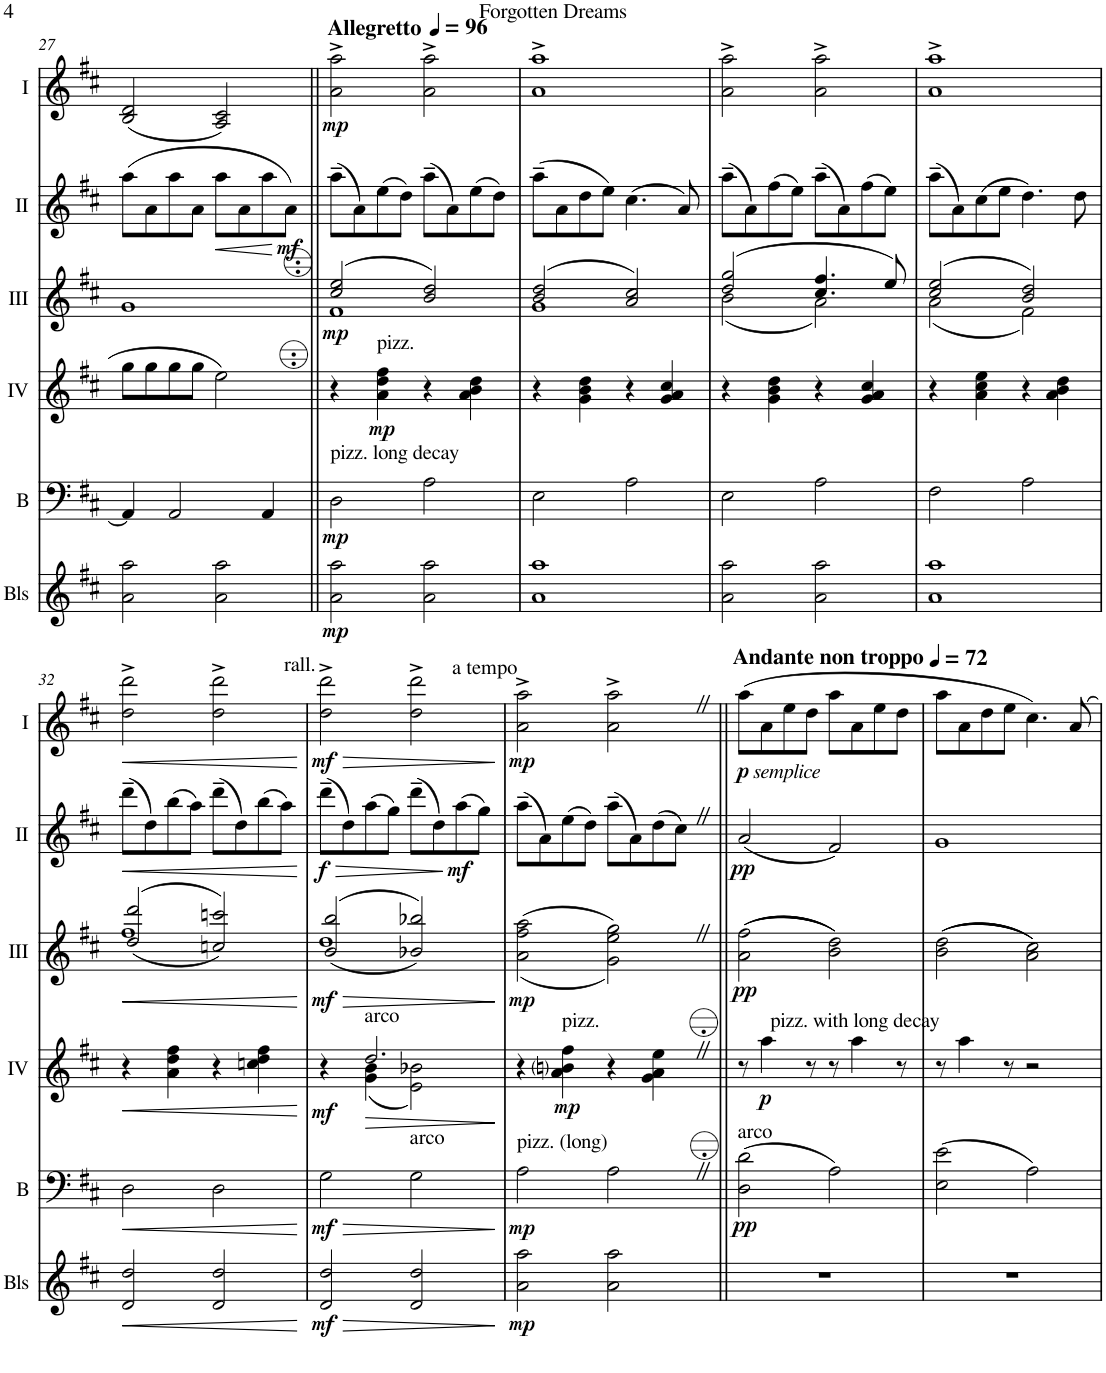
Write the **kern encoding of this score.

**kern	**dynam	**kern	**dynam	**kern	**dynam	**kern	**dynam	**kern	**dynam	**kern	**dynam
*part6	*part6	*part5	*part5	*part4	*part4	*part3	*part3	*part2	*part2	*part1	*part1
*staff6	*staff6	*staff5	*staff5	*staff4	*staff4	*staff3	*staff3	*staff2	*staff2	*staff1	*staff1
*I"Bells	*	*I"Bass	*	*I"Acc. 4	*	*I"Acc. 3	*	*I"Acc. 2	*	*I"Acc. 1	*
*I'Bls	*	*I'B	*	*	*	*	*	*	*	*	*
!!LO:PB:g=z
*clefG2	*	*clefF4	*	*clefG2	*	*clefG2	*	*clefG2	*	*clefG2	*
*Trd-14c-24	*	*Trd7c12	*	*Trd7c12	*	*Trd7c12	*	*	*	*	*
*k[f#c#]	*	*k[f#c#]	*	*k[f#c#]	*	*k[f#c#]	*	*k[f#c#]	*	*k[f#c#]	*
*M4/4	*	*M4/4	*	*M4/4	*	*M4/4	*	*M4/4	*	*M4/4	*
=27	=27	=27	=27	=27	=27	=27	=27	=27	=27	=27	=27
2a\ 2aa\	.	4AA/]	.	8gg\L	.	1g	.	(8aa\L	.	(2B/ 2d/	.
.	.	.	.	8gg\	.	.	.	8a\	.	.	.
.	.	2AA/	.	8gg\	.	.	.	8aa\	.	.	.
.	.	.	.	8gg\J	.	.	.	8a\J	.	.	.
!	!	!	!	!	!	!	!	!	!LO:HP:b	!	!
2a\ 2aa\	.	.	.	2ee\	.	.	.	8aa\L	<	2A/ 2c#/)	.
.	.	.	.	.	.	.	.	8a\	.	.	.
.	.	4AA/	.	.	.	.	.	8aa\	.	.	.
!	!	!	!	!	!	!	!	!	!LO:DY:n=1:b	!	!
.	.	.	.	.	.	.	.	8a\J)	[ mf	.	.
=28||	=28||	=28||	=28||	=28||	=28||	=28||	=28||	=28||	=28||	=28||	=28||
*	*	*	*	*	*	*	*	*	*	*MM96	*
*	*	*	*	*	*	*^	*	*	*	*	*
!	!	!	!	!	!	!	!	!	!	!	!LO:TX:a:B:t=Allegretto	!
!	!	!LO:TX:a:t=pizz. long decay	!	!	!	!	!	!	!	!	!	!
!	!LO:DY:b	!	!LO:DY:b	!	!	!	!	!LO:DY:b	!	!	!	!LO:DY:b
2a\ 2aa\	mp	2D\	mp	4r	.	(2cc#/ 2ee/	1f#	mp	(8aa~\L	.	2a\^ 2aa\^	mp
.	.	.	.	.	.	.	.	.	8a\)	.	.	.
!	!	!	!	!LO:TX:a:t=pizz.	!	!	!	!	!	!	!	!
!	!	!	!	!	!LO:DY:b	!	!	!	!	!	!	!
.	.	.	.	4a\ 4dd\ 4ff#\	mp	.	.	.	(8ee\	.	.	.
.	.	.	.	.	.	.	.	.	8dd\J)	.	.	.
2a\ 2aa\	.	2A\	.	4r	.	2b/ 2dd/)	.	.	(8aa~\L	.	2a\^ 2aa\^	.
.	.	.	.	.	.	.	.	.	8a\)	.	.	.
.	.	.	.	4a\ 4b\ 4dd\	.	.	.	.	(8ee\	.	.	.
.	.	.	.	.	.	.	.	.	8dd\J)	.	.	.
=29	=29	=29	=29	=29	=29	=29	=29	=29	=29	=29	=29	=29
1a 1aa	.	2E\	.	4r	.	(2b/ 2dd/	1g	.	(8aa~\L	.	1a^ 1aa^	.
.	.	.	.	.	.	.	.	.	8a\	.	.	.
.	.	.	.	4g\ 4b\ 4dd\	.	.	.	.	8dd\	.	.	.
.	.	.	.	.	.	.	.	.	8ee\J)	.	.	.
.	.	2A\	.	4r	.	2a/ 2cc#/)	.	.	(4.cc#\	.	.	.
.	.	.	.	4g/ 4a/ 4cc#/	.	.	.	.	.	.	.	.
.	.	.	.	.	.	.	.	.	8a/)	.	.	.
=30	=30	=30	=30	=30	=30	=30	=30	=30	=30	=30	=30	=30
2a\ 2aa\	.	2E\	.	4r	.	(2dd/ 2gg/	(2b\	.	(8aa~\L	.	2a\^ 2aa\^	.
.	.	.	.	.	.	.	.	.	8a\)	.	.	.
.	.	.	.	4g\ 4b\ 4dd\	.	.	.	.	(8ff#\	.	.	.
.	.	.	.	.	.	.	.	.	8ee\J)	.	.	.
2a\ 2aa\	.	2A\	.	4r	.	4.cc#/ 4.ff#/	2a\)	.	(8aa~\L	.	2a\^ 2aa\^	.
.	.	.	.	.	.	.	.	.	8a\)	.	.	.
.	.	.	.	4g/ 4a/ 4cc#/	.	.	.	.	(8ff#\	.	.	.
.	.	.	.	.	.	8ee/)	.	.	8ee\J)	.	.	.
=31	=31	=31	=31	=31	=31	=31	=31	=31	=31	=31	=31	=31
1a 1aa	.	2F#\	.	4r	.	(2cc#/ 2ee/	(2a\	.	(8aa~\L	.	1a^ 1aa^	.
.	.	.	.	.	.	.	.	.	8a\)	.	.	.
.	.	.	.	4a\ 4cc#\ 4ee\	.	.	.	.	(8cc#\	.	.	.
.	.	.	.	.	.	.	.	.	8ee\J	.	.	.
.	.	2A\	.	4r	.	2b/ 2dd/)	2f#\)	.	4.dd\)	.	.	.
.	.	.	.	4a\ 4b\ 4dd\	.	.	.	.	.	.	.	.
.	.	.	.	.	.	.	.	.	8dd\	.	.	.
!!LO:LB:g=z
=32	=32	=32	=32	=32	=32	=32	=32	=32	=32	=32	=32	=32
!	!LO:HP:b	!	!LO:HP:b	!	!LO:HP:b	!	!	!LO:HP:b	!	!LO:HP:b	!	!LO:HP:b
2d/ 2dd/	<	2D\	<	4r	<	((<2dd/ 2ddd/	1ff#	<	(8ddd~\L	<	2dd\^ 2ddd\^	<
.	.	.	.	.	.	.	.	.	8dd\)	.	.	.
.	.	.	.	4a\ 4dd\ 4ff#\	.	.	.	.	(8bb\	.	.	.
.	.	.	.	.	.	.	.	.	8aa\J)	.	.	.
2d/ 2dd/	.	2D\	.	4r	.	2ccn/ 2cccn/))	.	.	(8ddd~\L	.	2dd\^ 2ddd\^	.
.	.	.	.	.	.	.	.	.	8dd\)	.	.	.
.	.	.	.	4ccn\ 4dd\ 4ff#\	.	.	.	.	(8bb\	.	.	.
.	.	.	.	.	.	.	.	.	8aa\J)	.	.	.
*	*	*	*	*	*	*v	*v	*	*	*	*	*
.	[	.	[	.	[	.	[	.	[	.	[
=33	=33	=33	=33	=33	=33	=33	=33	=33	=33	=33	=33
!	!	!	!	!	!	!	!	!	!	!LO:TX:a:t=rall.	!
!	!LO:HP:b	!	!LO:HP:b	!	!	!	!LO:HP:b	!	!LO:HP:b	!	!LO:HP:b
*	*	*	*	*^	*	*^	*	*	*	*	*
!	!LO:DY:n=1:b	!	!LO:DY:n=1:b	!	!	!LO:DY:b	!	!	!LO:DY:n=1:b	!	!LO:DY:n=1:b	!	!LO:DY:n=1:b
*	*	*	*	*	*	*	*	*	*	*	*	*^	*
2d/ 2dd/	> mf	2G\	> mf	4r	4ryy	mf	((<2b/ 2bb/	1dd	> mf	(8ddd~\L	> f	2dd\^ 2ddd\^	2.ryy	> mf
.	.	.	.	.	.	.	.	.	.	8dd\)	.	.	.	.
!	!	!	!	!LO:TX:a:t=arco	!	!	!	!	!	!	!	!	!	!
!	!	!	!	!	!	!LO:HP:b	!	!	!	!	!	!	!	!
.	.	.	.	2.dd/	(4g\ 4b\	>	.	.	.	(8aa\	.	.	.	.
.	.	.	.	.	.	.	.	.	.	8gg\J)	.	.	.	.
!	!	!LO:TX:a:t=arco	!	!	!	!	!	!	!	!	!	!	!	!
2d/ 2dd/	.	2G\	.	.	2e\ 2b-X\)	.	2b-X/ 2bb-X/))	.	.	(8ddd~\L	.	2dd\^ 2ddd\^	.	.
.	.	.	.	.	.	.	.	.	.	8dd\)	.	.	.	.
!	!	!	!	!	!	!	!	!	!	!	!	!	!LO:TX:a:t=a tempo	!
!	!	!	!	!	!	!	!	!	!	!	!LO:DY:n=2:b	!	!	!
.	.	.	.	.	.	.	.	.	.	(8aa\	] mf	.	4ryy	.
.	.	.	.	.	.	.	.	.	.	8gg\J)	.	.	.	.
*	*	*	*	*v	*v	*	*	*	*	*	*	*	*	*
*	*	*	*	*	*	*v	*v	*	*	*	*	*	*
.	]	.	]	.	]	.	]	.	.	.	.	]
=34	=34	=34	=34	=34	=34	=34	=34	=34	=34	=34	=34	=34
!	!	!LO:TX:a:t=pizz. (long)	!	!	!	!	!	!	!	!	!	!
!	!LO:DY:b	!	!LO:DY:b	!	!	!	!LO:DY:b	!	!	!	!	!LO:DY:b
*	*	*	*	*	*	*	*	*	*	*v	*v	*
2a\ 2aa\	mp	2A\	mp	4r	.	((<2a\ 2ff#\ 2aa\	mp	(8aa~\L	.	2a\^ 2aa\^	mp
.	.	.	.	.	.	.	.	8a\)	.	.	.
!	!	!	!	!LO:TX:a:t=pizz.	!	!	!	!	!	!	!
!	!	!	!	!	!LO:DY:b	!	!	!	!	!	!
.	.	.	.	4a\ 4bni\ 4ff#\	mp	.	.	(8ee\	.	.	.
.	.	.	.	.	.	.	.	8dd\J)	.	.	.
2a\ 2aa\	.	2AZ\	.	4r	.	2g\Z 2ee\Z 2gg\Z))	.	(8aa~\L	.	2a\^Z 2aa\^Z	.
.	.	.	.	.	.	.	.	8a\)	.	.	.
.	.	.	.	4g\Z 4a\Z 4ee\Z	.	.	.	(8dd\	.	.	.
.	.	.	.	.	.	.	.	8cc#Z\J)	.	.	.
=35||	=35||	=35||	=35||	=35||	=35||	=35||	=35||	=35||	=35||	=35||	=35||
*	*	*	*	*	*	*	*	*	*	*MM72	*
!	!	!	!	!	!	!	!	!	!	!LO:TX:a:B:t=Andante non troppo	!
!	!	!	!	!	!	!	!	!	!	!LO:TX:b:i:t=semplice	!
!	!	!LO:TX:a:t=arco	!	!	!	!	!	!	!	!	!
!	!	!	!LO:DY:b	!	!	!	!LO:DY:b	!	!LO:DY:b	!	!LO:DY:b
1r	.	(2D\ 2d\	pp	8r	.	((>2a\ 2ff#\	pp	(2a/	pp	(8aa\L	p
!	!	!	!	!LO:TX:a:t=pizz. with long decay	!	!	!	!	!	!	!
!	!	!	!	!	!LO:DY:b	!	!	!	!	!	!
.	.	.	.	4aa\	p	.	.	.	.	8a\	.
.	.	.	.	.	.	.	.	.	.	8ee\	.
.	.	.	.	8r	.	.	.	.	.	8dd\J	.
.	.	2A\)	.	8r	.	2b\ 2dd\))	.	2f#/)	.	8aa\L	.
.	.	.	.	4aa\	.	.	.	.	.	8a\	.
.	.	.	.	.	.	.	.	.	.	8ee\	.
.	.	.	.	8r	.	.	.	.	.	8dd\J	.
=36	=36	=36	=36	=36	=36	=36	=36	=36	=36	=36	=36
1r	.	(2E\ 2e\	.	8r	.	(>(2b\ 2dd\	.	1g	.	8aa\L	.
.	.	.	.	4aa\	.	.	.	.	.	8a\	.
.	.	.	.	.	.	.	.	.	.	8dd\	.
.	.	.	.	8r	.	.	.	.	.	8ee\J	.
.	.	2A\)	.	2r	.	2a\ 2cc#\))	.	.	.	4.cc#\)	.
.	.	.	.	.	.	.	.	.	.	8a/	.
=	=	=	=	=	=	=	=	=	=	=	=
*-	*-	*-	*-	*-	*-	*-	*-	*-	*-	*-	*-
